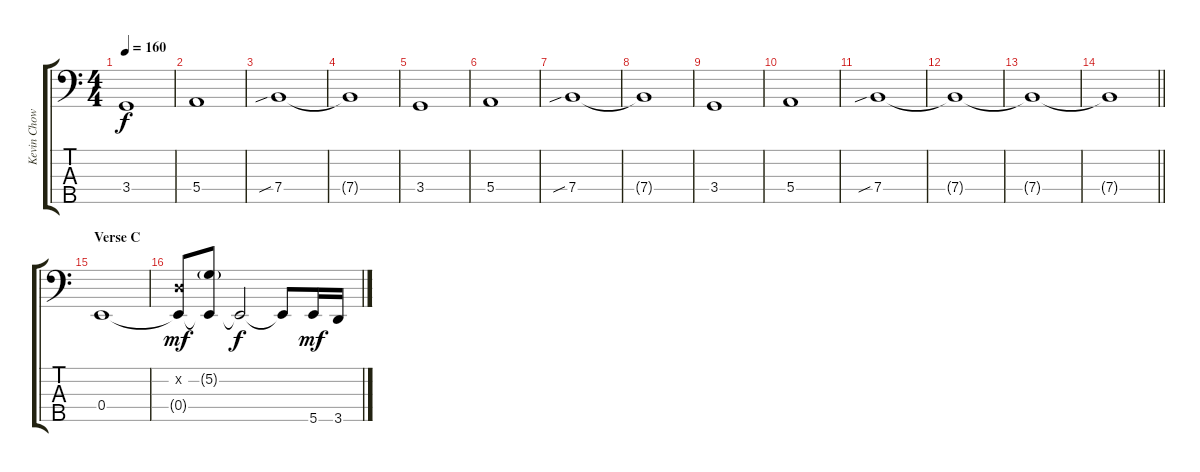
\track ("Kevin Chown" "Kevin Chow") {instrument electricbassfinger}
\staff {score tabs}
\tuning (G2 D2 A1 E1 B0) {hide}
\ts (4 4)
\tempo 160
\clef f4
\ks c
3.4.1{dy f} |
5.4.1 |
7.4{sib}.1 |
7.4{t}.1 |
3.4.1 |
5.4.1 |
7.4{sib}.1 |
7.4{t}.1 |
3.4.1 |
5.4.1 |
7.4{sib}.1 |
7.4{t}.1 |
7.4{t}.1 |
\barLineRight lightlight
7.4{t}.1 |
\section ("" "Verse C")
0.4.1 |
(0.2{x} 0.4{t}).8{dy mf} (5.2{g} 0.4{t}).8 0.4{t}.2{dy f} 0.4{t}.8 5.5.16{dy mf} 3.5.16
